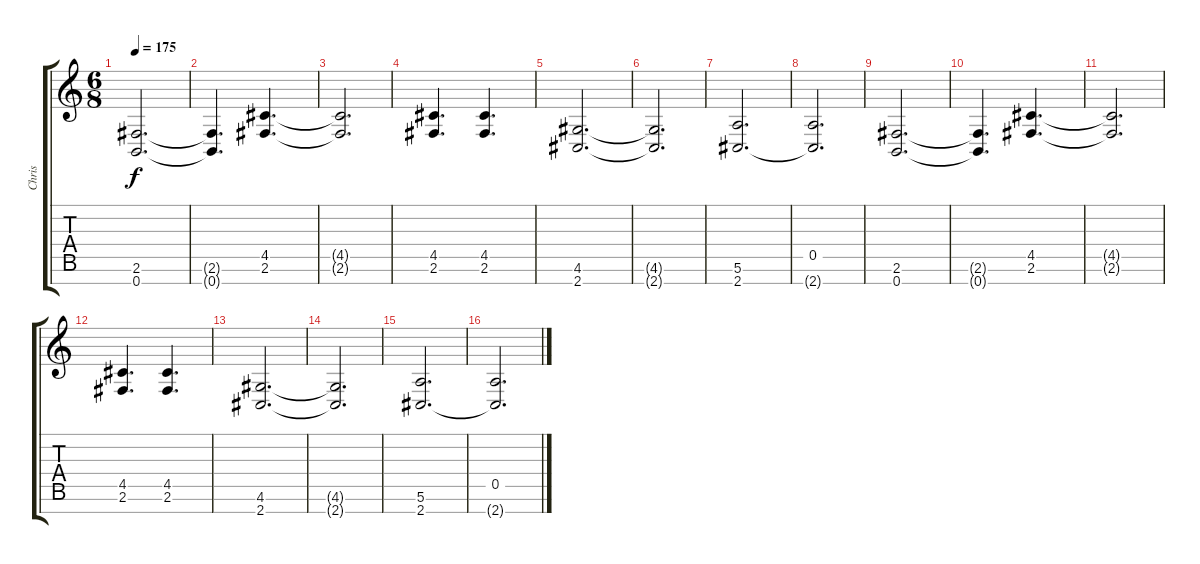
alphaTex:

\track ("Chris" "Chris") {instrument overdrivenguitar}
\staff {score tabs}
\tuning (E4 B3 G3 D3 A2 E2 B1) {hide}
\ts (6 8)
\tempo 175
\clef g2
\ks c
(2.6 0.7).2{d dy f} |
(2.6{t} 0.7{t}).4{d} (4.5 2.6).4{d} |
(4.5{t} 2.6{t}).2{d} |
(4.5 2.6).4{d} (4.5 2.6).4{d} |
(4.6 2.7).2{d} |
(4.6{t} 2.7{t}).2{d} |
(5.6 2.7).2{d} |
(0.5 2.7{t}).2{d} |
(2.6 0.7).2{d} |
(2.6{t} 0.7{t}).4{d} (4.5 2.6).4{d} |
(4.5{t} 2.6{t}).2{d} |
(4.5 2.6).4{d} (4.5 2.6).4{d} |
(4.6 2.7).2{d} |
(4.6{t} 2.7{t}).2{d} |
(5.6 2.7).2{d} |
(0.5 2.7{t}).2{d}
